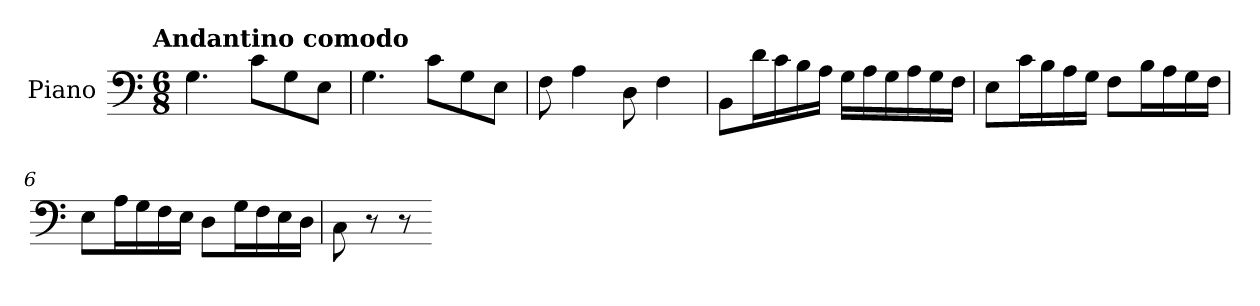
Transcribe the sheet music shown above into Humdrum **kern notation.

**kern
*part1
*staff1
*I"Piano
*I'Pno
*clefF4
!!LO:TX:omd:t=Andantino comodo
*M6/8
*MM94
=1
4.G
8cL
8G
8EJ
=2
4.G
8cL
8G
8EJ
=3
8F
4A
8D
4F
=4
8BBL
16dL
16c
16B
16AJJ
16GLL
16A
16G
16A
16G
16FJJ
=5
8EL
16cL
16B
16A
16GJJ
8FL
16BL
16A
16G
16FJJ
!!LO:LB:g=z
=6
8EL
16AL
16G
16F
16EJJ
8DL
16GL
16F
16E
16DJJ
=7
8C\
8r
8r
=-
*-
